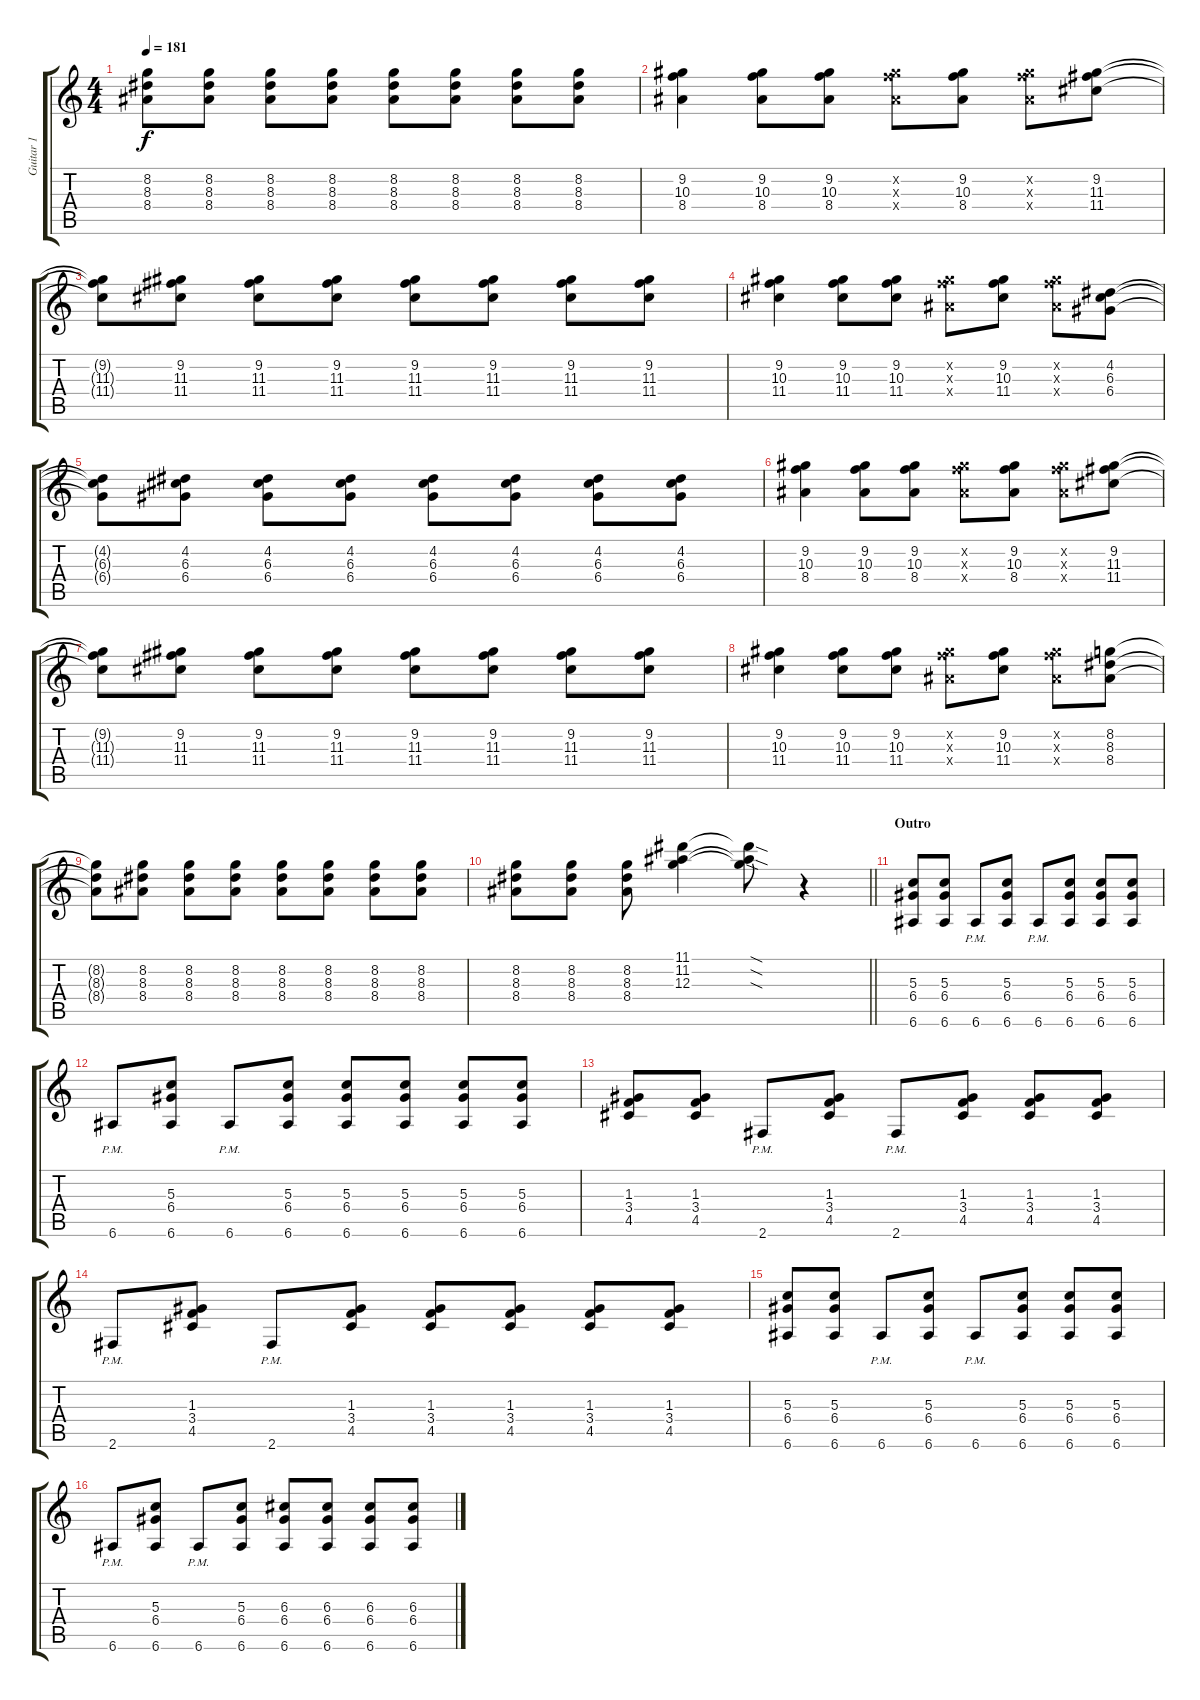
\track ("Guitar 1" "Guitar 1") {instrument overdrivenguitar}
\staff {score tabs}
\tuning (E4 B3 G3 D3 A2 E2) {hide}
\ts (4 4)
\tempo 181
\clef g2
\ks c
(8.2{t} 8.3{t} 8.4{t}).8{dy f} (8.2 8.3 8.4).8 (8.2 8.3 8.4).8 (8.2 8.3 8.4).8 (8.2 8.3 8.4).8 (8.2 8.3 8.4).8 (8.2 8.3 8.4).8 (8.2 8.3 8.4).8 |
(9.2 10.3 8.4).4 (9.2 10.3 8.4).8 (9.2 10.3 8.4).8 (9.2{x} 10.3{x} 8.4{x}).8 (9.2 10.3 8.4).8 (9.2{x} 10.3{x} 8.4{x}).8 (9.2 11.3 11.4).8 |
(9.2{t} 11.3{t} 11.4{t}).8 (9.2 11.3 11.4).8 (9.2 11.3 11.4).8 (9.2 11.3 11.4).8 (9.2 11.3 11.4).8 (9.2 11.3 11.4).8 (9.2 11.3 11.4).8 (9.2 11.3 11.4).8 |
(9.2 10.3 11.4).4 (9.2 10.3 11.4).8 (9.2 10.3 11.4).8 (9.2{x} 10.3{x} 8.4{x}).8 (9.2 10.3 11.4).8 (9.2{x} 10.3{x} 8.4{x}).8 (4.2 6.3 6.4).8 |
(4.2{t} 6.3{t} 6.4{t}).8 (4.2 6.3 6.4).8 (4.2 6.3 6.4).8 (4.2 6.3 6.4).8 (4.2 6.3 6.4).8 (4.2 6.3 6.4).8 (4.2 6.3 6.4).8 (4.2 6.3 6.4).8 |
(9.2 10.3 8.4).4 (9.2 10.3 8.4).8 (9.2 10.3 8.4).8 (9.2{x} 10.3{x} 8.4{x}).8 (9.2 10.3 8.4).8 (9.2{x} 10.3{x} 8.4{x}).8 (9.2 11.3 11.4).8 |
(9.2{t} 11.3{t} 11.4{t}).8 (9.2 11.3 11.4).8 (9.2 11.3 11.4).8 (9.2 11.3 11.4).8 (9.2 11.3 11.4).8 (9.2 11.3 11.4).8 (9.2 11.3 11.4).8 (9.2 11.3 11.4).8 |
(9.2 10.3 11.4).4 (9.2 10.3 11.4).8 (9.2 10.3 11.4).8 (9.2{x} 10.3{x} 8.4{x}).8 (9.2 10.3 11.4).8 (9.2{x} 10.3{x} 8.4{x}).8 (8.2 8.3 8.4).8 |
(8.2{t} 8.3{t} 8.4{t}).8 (8.2 8.3 8.4).8 (8.2 8.3 8.4).8 (8.2 8.3 8.4).8 (8.2 8.3 8.4).8 (8.2 8.3 8.4).8 (8.2 8.3 8.4).8 (8.2 8.3 8.4).8 |
\barLineRight lightlight
(8.2 8.3 8.4).8 (8.2 8.3 8.4).8 (8.2 8.3 8.4).8 (11.1 11.2 12.3).4 (11.1{sod t} 11.2{sod t} 12.3{sod t}).8 r.4 |
\section ("" "Outro")
(5.3 6.4 6.6).8 (5.3 6.4 6.6).8 6.6{pm}.8 (5.3 6.4 6.6).8 6.6{pm}.8 (5.3 6.4 6.6).8 (5.3 6.4 6.6).8 (5.3 6.4 6.6).8 |
6.6{pm}.8 (5.3 6.4 6.6).8 6.6{pm}.8 (5.3 6.4 6.6).8 (5.3 6.4 6.6).8 (5.3 6.4 6.6).8 (5.3 6.4 6.6).8 (5.3 6.4 6.6).8 |
(1.3 3.4 4.5).8 (1.3 3.4 4.5).8 2.6{pm}.8 (1.3 3.4 4.5).8 2.6{pm}.8 (1.3 3.4 4.5).8 (1.3 3.4 4.5).8 (1.3 3.4 4.5).8 |
2.6{pm}.8 (1.3 3.4 4.5).8 2.6{pm}.8 (1.3 3.4 4.5).8 (1.3 3.4 4.5).8 (1.3 3.4 4.5).8 (1.3 3.4 4.5).8 (1.3 3.4 4.5).8 |
(5.3 6.4 6.6).8 (5.3 6.4 6.6).8 6.6{pm}.8 (5.3 6.4 6.6).8 6.6{pm}.8 (5.3 6.4 6.6).8 (5.3 6.4 6.6).8 (5.3 6.4 6.6).8 |
6.6{pm}.8 (5.3 6.4 6.6).8 6.6{pm}.8 (5.3 6.4 6.6).8 (6.3 6.4 6.6).8 (6.3 6.4 6.6).8 (6.3 6.4 6.6).8 (6.3 6.4 6.6).8
